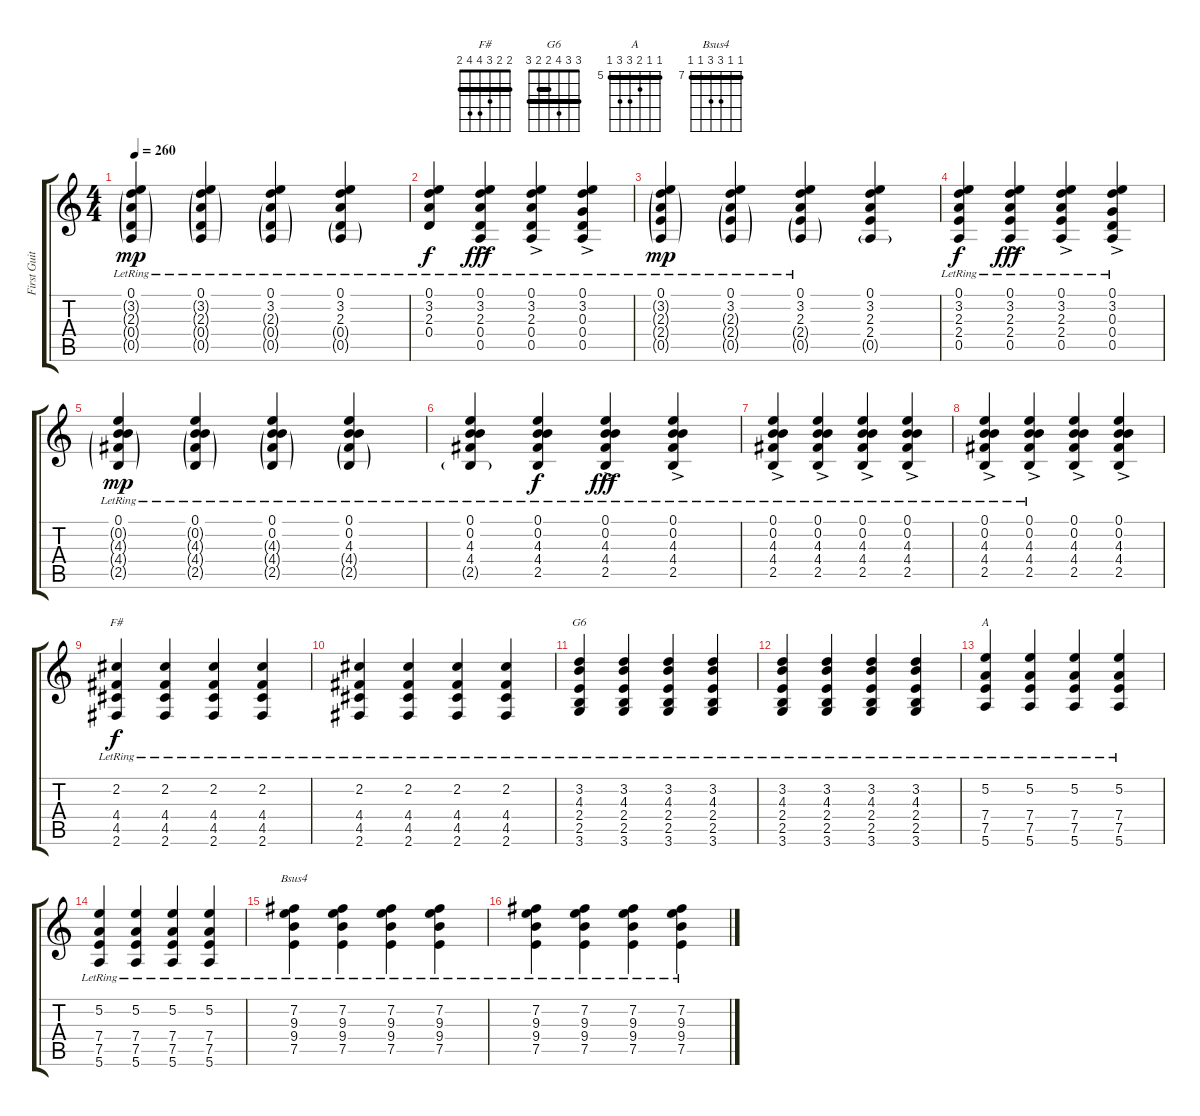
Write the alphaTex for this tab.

\track ("First Guitar - Berry" "First Guit") {instrument electricguitarclean}
\staff {score tabs}
\tuning (E4 B3 G3 D3 A2 E2) {hide}
\chord ("F#" 2 2 3 4 4 2) {barre 2}
\chord ("G6" 3 3 4 2 2 3) {barre (2 3)}
\chord ("A" 5 5 6 7 7 5) {firstfret 5 barre 5}
\chord ("Bsus4" 7 7 9 9 7 7) {firstfret 7 barre 7}
\ts (4 4)
\tempo 260
\clef g2
\ks c
(0.1{lr} 3.2{g lr} 2.3{g lr} 0.4{g} 0.5{g lr}).4{dy mp} (0.1{lr} 3.2{g lr} 2.3{g lr} 0.4{g lr} 0.5{g lr}).4 (0.1{lr} 3.2{lr} 2.3{g lr} 0.4{g lr} 0.5{g}).4 (0.1{lr} 3.2{lr} 2.3{lr} 0.4{g lr} 0.5{g}).4 |
(0.1{lr} 3.2{lr} 2.3{lr} 0.4{lr}).4{dy f} (0.1{lr} 3.2{lr} 2.3{lr} 0.4{ac lr} 0.5).4{dy fff} (0.1{lr} 3.2{lr} 2.3{ac lr} 0.4{ac lr} 0.5{ac}).4 (0.1 3.2{ac lr} 0.3{ac lr} 0.4{ac lr} 0.5{ac}).4 |
(0.1{lr} 3.2{g lr} 2.3{g lr} 2.4{g lr} 0.5{g lr}).4{dy mp} (0.1{lr} 3.2{lr} 2.3{g lr} 2.4{g lr} 0.5{g lr}).4 (0.1{lr} 3.2{lr} 2.3{lr} 2.4{g lr} 0.5{g lr}).4 (0.1 3.2 2.3 2.4 0.5{g}).4 |
(0.1{lr} 3.2{lr} 2.3{lr} 2.4{lr} 0.5{lr}).4{dy f} (0.1{lr} 3.2{lr} 2.3{lr} 2.4{lr} 0.5{ac lr}).4{dy fff} (0.1{lr} 3.2{lr} 2.3{ac lr} 2.4{ac lr} 0.5{ac lr}).4 (0.1{lr} 3.2{ac lr} 0.3{ac} 0.4{ac} 0.5{ac lr}).4 |
(0.1{lr} 0.2{g lr} 4.3{g lr} 4.4{g lr} 2.5{g lr}).4{dy mp} (0.1{lr} 0.2{g lr} 4.3{g lr} 4.4{g lr} 2.5{g lr}).4 (0.1{lr} 0.2{lr} 4.3{g lr} 4.4{g lr} 2.5{g lr}).4 (0.1{lr} 0.2{lr} 4.3{lr} 4.4{g lr} 2.5{g lr}).4 |
(0.1{lr} 0.2{lr} 4.3{lr} 4.4{lr} 2.5{g lr}).4 (0.1{lr} 0.2{lr} 4.3{lr} 4.4{lr} 2.5{lr}).4{dy f} (0.1{lr} 0.2{lr} 4.3{lr} 4.4{lr} 2.5{ac lr}).4{dy fff} (0.1{lr} 0.2{lr} 4.3{lr} 4.4{ac lr} 2.5{ac lr}).4 |
(0.1{lr} 0.2{lr} 4.3{ac lr} 4.4{ac lr} 2.5{ac lr}).4 (0.1{lr} 0.2{ac lr} 4.3{ac lr} 4.4{ac lr} 2.5{ac lr}).4 (0.1{ac lr} 0.2{ac lr} 4.3{ac lr} 4.4{ac lr} 2.5{ac lr}).4 (0.1{ac lr} 0.2{ac lr} 4.3{ac lr} 4.4{ac lr} 2.5{ac lr}).4 |
(0.1{ac lr} 0.2{ac lr} 4.3{ac lr} 4.4{ac lr} 2.5{ac lr}).4 (0.1{ac lr} 0.2{ac} 4.3{ac} 4.4{ac} 2.5{ac}).4 (0.1{ac} 0.2{ac} 4.3{ac} 4.4{ac} 2.5{ac}).4 (0.1{ac} 0.2{ac} 4.3{ac} 4.4{ac} 2.5{ac}).4 |
(2.2{lr} 4.4{lr} 4.5{lr} 2.6{lr}).4{ch "F#" dy f} (2.2{lr} 4.4{lr} 4.5{lr} 2.6{lr}).4 (2.2{lr} 4.4{lr} 4.5{lr} 2.6{lr}).4 (2.2{lr} 4.4{lr} 4.5{lr} 2.6{lr}).4 |
(2.2{lr} 4.4{lr} 4.5{lr} 2.6{lr}).4 (2.2{lr} 4.4{lr} 4.5{lr} 2.6{lr}).4 (2.2{lr} 4.4{lr} 4.5{lr} 2.6{lr}).4 (2.2{lr} 4.4{lr} 4.5{lr} 2.6{lr}).4 |
(3.2{lr} 4.3{lr} 2.4{lr} 2.5{lr} 3.6{lr}).4{ch "G6"} (3.2{lr} 4.3{lr} 2.4{lr} 2.5{lr} 3.6{lr}).4 (3.2{lr} 4.3{lr} 2.4{lr} 2.5{lr} 3.6{lr}).4 (3.2{lr} 4.3{lr} 2.4{lr} 2.5{lr} 3.6{lr}).4 |
(3.2{lr} 4.3{lr} 2.4{lr} 2.5{lr} 3.6{lr}).4 (3.2{lr} 4.3{lr} 2.4{lr} 2.5{lr} 3.6{lr}).4 (3.2{lr} 4.3{lr} 2.4{lr} 2.5{lr} 3.6{lr}).4 (3.2{lr} 4.3{lr} 2.4{lr} 2.5{lr} 3.6{lr}).4 |
(5.2{lr} 7.4{lr} 7.5{lr} 5.6{lr}).4{ch "A"} (5.2{lr} 7.4{lr} 7.5{lr} 5.6{lr}).4 (5.2{lr} 7.4{lr} 7.5{lr} 5.6{lr}).4 (5.2{lr} 7.4{lr} 7.5{lr} 5.6{lr}).4 |
(5.2{lr} 7.4{lr} 7.5{lr} 5.6{lr}).4 (5.2{lr} 7.4{lr} 7.5{lr} 5.6{lr}).4 (5.2{lr} 7.4{lr} 7.5{lr} 5.6{lr}).4 (5.2{lr} 7.4{lr} 7.5{lr} 5.6{lr}).4 |
(7.2{lr} 9.3{lr} 9.4{lr} 7.5{lr}).4{ch "Bsus4"} (7.2{lr} 9.3{lr} 9.4{lr} 7.5{lr}).4 (7.2{lr} 9.3{lr} 9.4{lr} 7.5{lr}).4 (7.2{lr} 9.3{lr} 9.4{lr} 7.5{lr}).4 |
(7.2{lr} 9.3{lr} 9.4{lr} 7.5{lr}).4 (7.2{lr} 9.3{lr} 9.4{lr} 7.5{lr}).4 (7.2{lr} 9.3{lr} 9.4{lr} 7.5{lr}).4 (7.2{lr} 9.3{lr} 9.4{lr} 7.5{lr}).4
